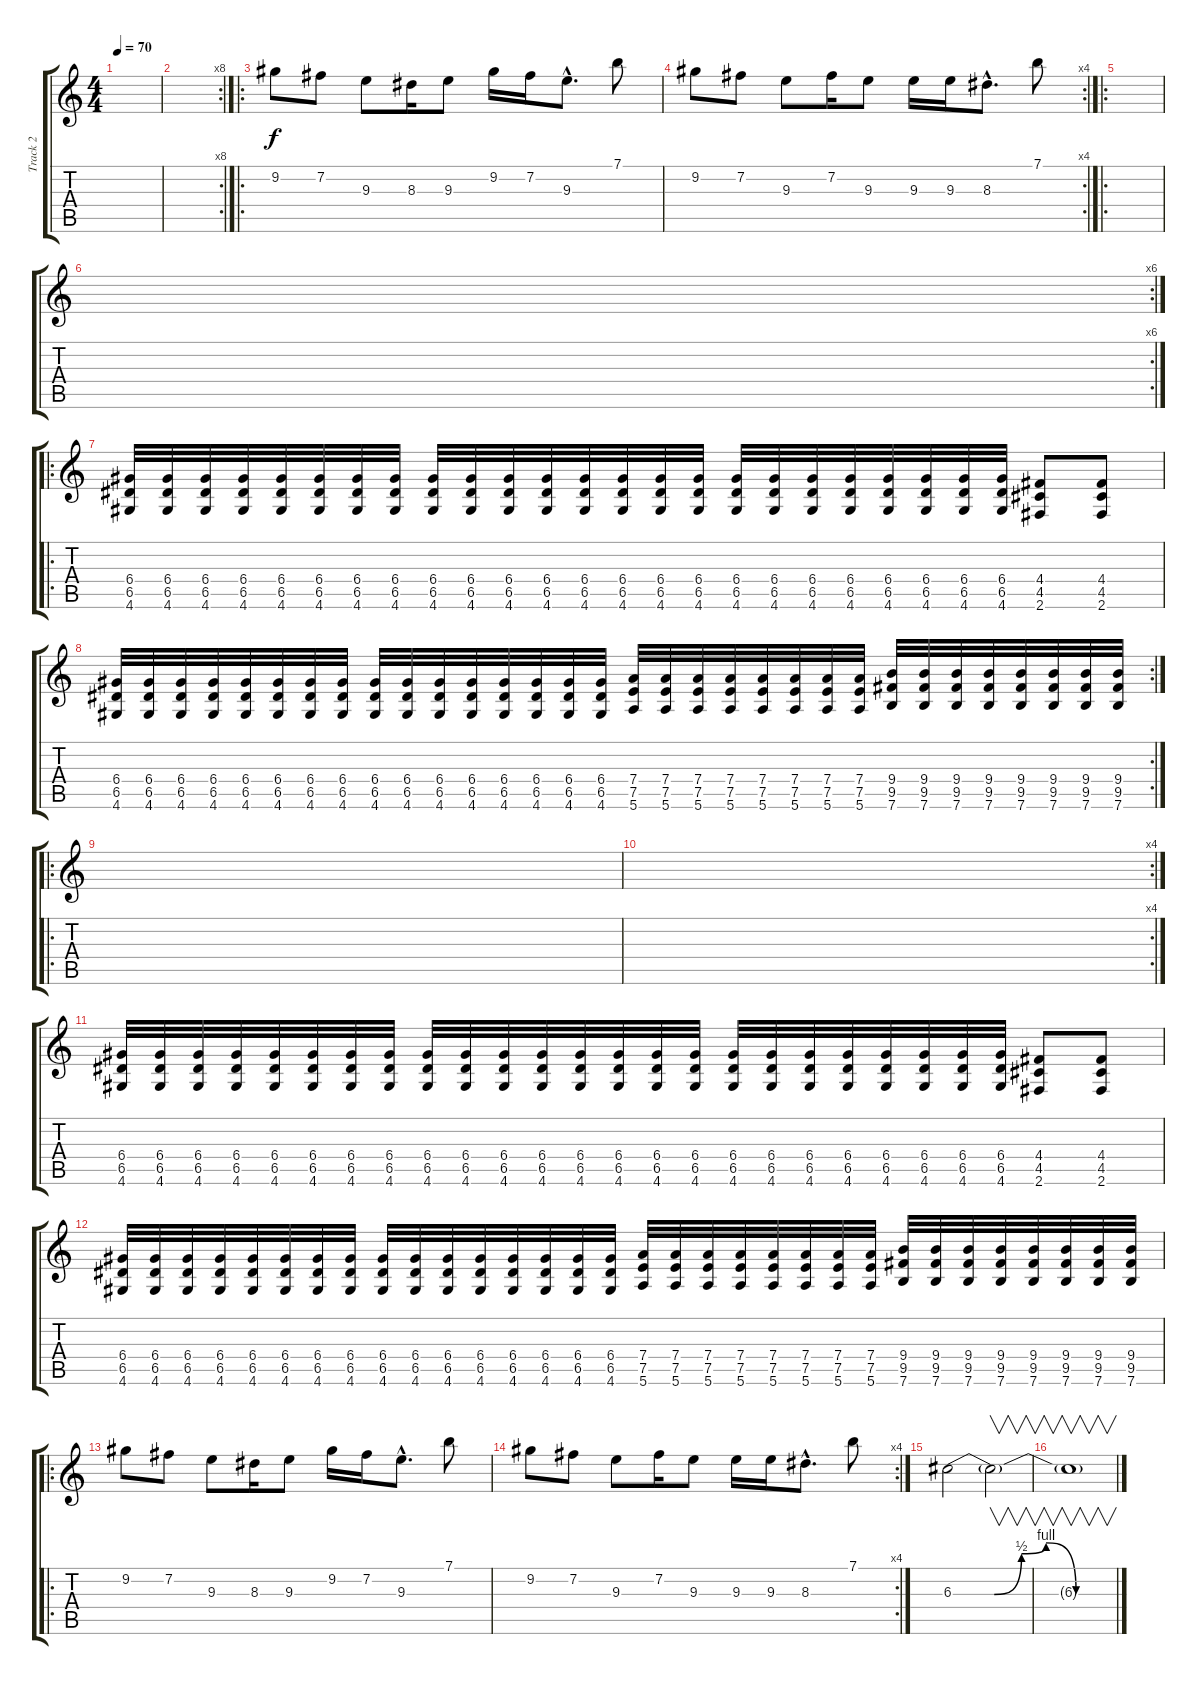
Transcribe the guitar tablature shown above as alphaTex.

\track ("Track 2" "Track 2") {instrument overdrivenguitar}
\staff {score tabs}
\tuning (E4 B3 G3 D3 A2 E2) {hide}
\ts (4 4)
\tempo 70
\clef g2
\ks c
|
\rc 8
|
\ro
9.2.8 7.2.8 9.3.8 8.3.16 9.3.8 9.2.16 7.2.16 9.3{hac}.8{d} 7.1.8 |
\rc 4
9.2.8 7.2.8 9.3.8 7.2.16 9.3.8 9.3.16 9.3.16 8.3{hac}.8{d} 7.1.8 |
\ro
|
\rc 6
|
\ro
(6.4 6.5 4.6).32 (6.4 6.5 4.6).32 (6.4 6.5 4.6).32 (6.4 6.5 4.6).32 (6.4 6.5 4.6).32 (6.4 6.5 4.6).32 (6.4 6.5 4.6).32 (6.4 6.5 4.6).32 (6.4 6.5 4.6).32 (6.4 6.5 4.6).32 (6.4 6.5 4.6).32 (6.4 6.5 4.6).32 (6.4 6.5 4.6).32 (6.4 6.5 4.6).32 (6.4 6.5 4.6).32 (6.4 6.5 4.6).32 (6.4 6.5 4.6).32 (6.4 6.5 4.6).32 (6.4 6.5 4.6).32 (6.4 6.5 4.6).32 (6.4 6.5 4.6).32 (6.4 6.5 4.6).32 (6.4 6.5 4.6).32 (6.4 6.5 4.6).32 (4.4 4.5 2.6).8 (4.4 4.5 2.6).8 |
\rc 2
(6.4 6.5 4.6).32 (6.4 6.5 4.6).32 (6.4 6.5 4.6).32 (6.4 6.5 4.6).32 (6.4 6.5 4.6).32 (6.4 6.5 4.6).32 (6.4 6.5 4.6).32 (6.4 6.5 4.6).32 (6.4 6.5 4.6).32 (6.4 6.5 4.6).32 (6.4 6.5 4.6).32 (6.4 6.5 4.6).32 (6.4 6.5 4.6).32 (6.4 6.5 4.6).32 (6.4 6.5 4.6).32 (6.4 6.5 4.6).32 (7.4 7.5 5.6).32 (7.4 7.5 5.6).32 (7.4 7.5 5.6).32 (7.4 7.5 5.6).32 (7.4 7.5 5.6).32 (7.4 7.5 5.6).32 (7.4 7.5 5.6).32 (7.4 7.5 5.6).32 (9.4 9.5 7.6).32 (9.4 9.5 7.6).32 (9.4 9.5 7.6).32 (9.4 9.5 7.6).32 (9.4 9.5 7.6).32 (9.4 9.5 7.6).32 (9.4 9.5 7.6).32 (9.4 9.5 7.6).32 |
\ro
|
\rc 4
|
(6.4 6.5 4.6).32 (6.4 6.5 4.6).32 (6.4 6.5 4.6).32 (6.4 6.5 4.6).32 (6.4 6.5 4.6).32 (6.4 6.5 4.6).32 (6.4 6.5 4.6).32 (6.4 6.5 4.6).32 (6.4 6.5 4.6).32 (6.4 6.5 4.6).32 (6.4 6.5 4.6).32 (6.4 6.5 4.6).32 (6.4 6.5 4.6).32 (6.4 6.5 4.6).32 (6.4 6.5 4.6).32 (6.4 6.5 4.6).32 (6.4 6.5 4.6).32 (6.4 6.5 4.6).32 (6.4 6.5 4.6).32 (6.4 6.5 4.6).32 (6.4 6.5 4.6).32 (6.4 6.5 4.6).32 (6.4 6.5 4.6).32 (6.4 6.5 4.6).32 (4.4 4.5 2.6).8 (4.4 4.5 2.6).8 |
(6.4 6.5 4.6).32 (6.4 6.5 4.6).32 (6.4 6.5 4.6).32 (6.4 6.5 4.6).32 (6.4 6.5 4.6).32 (6.4 6.5 4.6).32 (6.4 6.5 4.6).32 (6.4 6.5 4.6).32 (6.4 6.5 4.6).32 (6.4 6.5 4.6).32 (6.4 6.5 4.6).32 (6.4 6.5 4.6).32 (6.4 6.5 4.6).32 (6.4 6.5 4.6).32 (6.4 6.5 4.6).32 (6.4 6.5 4.6).32 (7.4 7.5 5.6).32 (7.4 7.5 5.6).32 (7.4 7.5 5.6).32 (7.4 7.5 5.6).32 (7.4 7.5 5.6).32 (7.4 7.5 5.6).32 (7.4 7.5 5.6).32 (7.4 7.5 5.6).32 (9.4 9.5 7.6).32 (9.4 9.5 7.6).32 (9.4 9.5 7.6).32 (9.4 9.5 7.6).32 (9.4 9.5 7.6).32 (9.4 9.5 7.6).32 (9.4 9.5 7.6).32 (9.4 9.5 7.6).32 |
\ro
9.2.8 7.2.8 9.3.8 8.3.16 9.3.8 9.2.16 7.2.16 9.3{hac}.8{d} 7.1.8 |
\rc 4
9.2.8 7.2.8 9.3.8 7.2.16 9.3.8 9.3.16 9.3.16 8.3{hac}.8{d} 7.1.8 |
6.3{be (custom 0 0 15 0 25 2 34 4 45 0 60 0)}.2 6.3{t}.2{v} |
6.3{t}.1{v}
